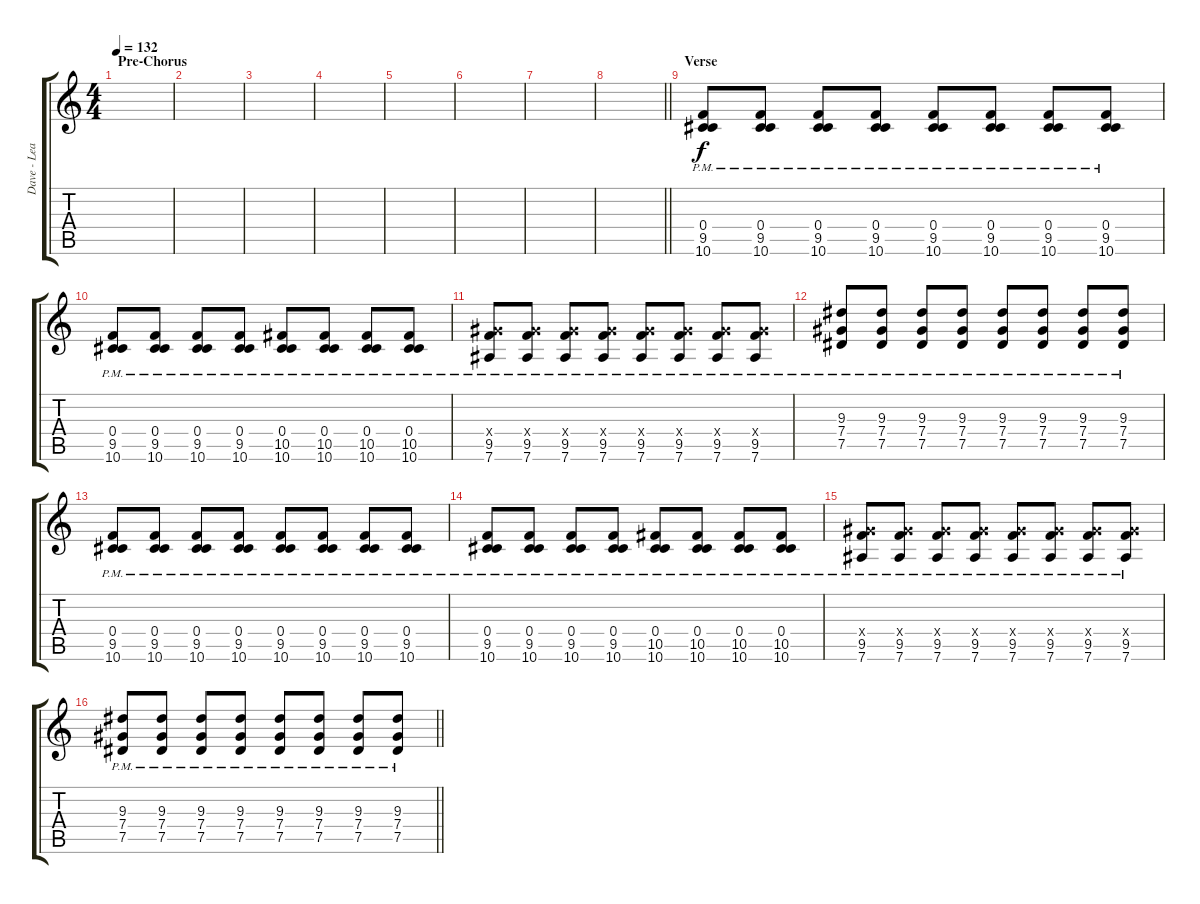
\track ("Dave - Lead Guitar" "Dave - Lea") {instrument overdrivenguitar}
\staff {score tabs}
\tuning (Eb4 Bb3 Gb3 Db3 Ab2 Eb2) {hide}
\ts (4 4)
\section ("" "Pre-Chorus")
\tempo 132
\clef g2
\ks c
|
|
|
|
|
|
|
\barLineRight lightlight
|
\section ("" "Verse")
(0.4{pm} 9.5{pm} 10.6{pm}).8 (0.4{pm} 9.5{pm} 10.6{pm}).8 (0.4{pm} 9.5{pm} 10.6{pm}).8 (0.4{pm} 9.5{pm} 10.6{pm}).8 (0.4{pm} 9.5{pm} 10.6{pm}).8 (0.4{pm} 9.5{pm} 10.6{pm}).8 (0.4{pm} 9.5{pm} 10.6{pm}).8 (0.4{pm} 9.5{pm} 10.6{pm}).8 |
(0.4{pm} 9.5{pm} 10.6{pm}).8 (0.4{pm} 9.5{pm} 10.6{pm}).8 (0.4{pm} 9.5{pm} 10.6{pm}).8 (0.4{pm} 9.5{pm} 10.6{pm}).8 (0.4{pm} 10.5{pm} 10.6{pm}).8 (0.4{pm} 10.5{pm} 10.6{pm}).8 (0.4{pm} 10.5{pm} 10.6{pm}).8 (0.4{pm} 10.5{pm} 10.6{pm}).8 |
(7.4{pm x} 9.5{pm} 7.6{pm}).8 (7.4{pm x} 9.5{pm} 7.6{pm}).8 (7.4{pm x} 9.5{pm} 7.6{pm}).8 (7.4{pm x} 9.5{pm} 7.6{pm}).8 (7.4{pm x} 9.5{pm} 7.6{pm}).8 (7.4{pm x} 9.5{pm} 7.6{pm}).8 (7.4{pm x} 9.5{pm} 7.6{pm}).8 (7.4{pm x} 9.5{pm} 7.6{pm}).8 |
(9.3{pm} 7.4{pm} 7.5{pm}).8 (9.3{pm} 7.4{pm} 7.5{pm}).8 (9.3{pm} 7.4{pm} 7.5{pm}).8 (9.3{pm} 7.4{pm} 7.5{pm}).8 (9.3{pm} 7.4{pm} 7.5{pm}).8 (9.3{pm} 7.4{pm} 7.5{pm}).8 (9.3{pm} 7.4{pm} 7.5{pm}).8 (9.3{pm} 7.4{pm} 7.5{pm}).8 |
(0.4{pm} 9.5{pm} 10.6{pm}).8 (0.4{pm} 9.5{pm} 10.6{pm}).8 (0.4{pm} 9.5{pm} 10.6{pm}).8 (0.4{pm} 9.5{pm} 10.6{pm}).8 (0.4{pm} 9.5{pm} 10.6{pm}).8 (0.4{pm} 9.5{pm} 10.6{pm}).8 (0.4{pm} 9.5{pm} 10.6{pm}).8 (0.4{pm} 9.5{pm} 10.6{pm}).8 |
(0.4{pm} 9.5{pm} 10.6{pm}).8 (0.4{pm} 9.5{pm} 10.6{pm}).8 (0.4{pm} 9.5{pm} 10.6{pm}).8 (0.4{pm} 9.5{pm} 10.6{pm}).8 (0.4{pm} 10.5{pm} 10.6{pm}).8 (0.4{pm} 10.5{pm} 10.6{pm}).8 (0.4{pm} 10.5{pm} 10.6{pm}).8 (0.4{pm} 10.5{pm} 10.6{pm}).8 |
(7.4{pm x} 9.5{pm} 7.6{pm}).8 (7.4{pm x} 9.5{pm} 7.6{pm}).8 (7.4{pm x} 9.5{pm} 7.6{pm}).8 (7.4{pm x} 9.5{pm} 7.6{pm}).8 (7.4{pm x} 9.5{pm} 7.6{pm}).8 (7.4{pm x} 9.5{pm} 7.6{pm}).8 (7.4{pm x} 9.5{pm} 7.6{pm}).8 (7.4{pm x} 9.5{pm} 7.6{pm}).8 |
\barLineRight lightlight
(9.3{pm} 7.4{pm} 7.5{pm}).8 (9.3{pm} 7.4{pm} 7.5{pm}).8 (9.3{pm} 7.4{pm} 7.5{pm}).8 (9.3{pm} 7.4{pm} 7.5{pm}).8 (9.3{pm} 7.4{pm} 7.5{pm}).8 (9.3{pm} 7.4{pm} 7.5{pm}).8 (9.3{pm} 7.4{pm} 7.5{pm}).8 (9.3{pm} 7.4{pm} 7.5{pm}).8
